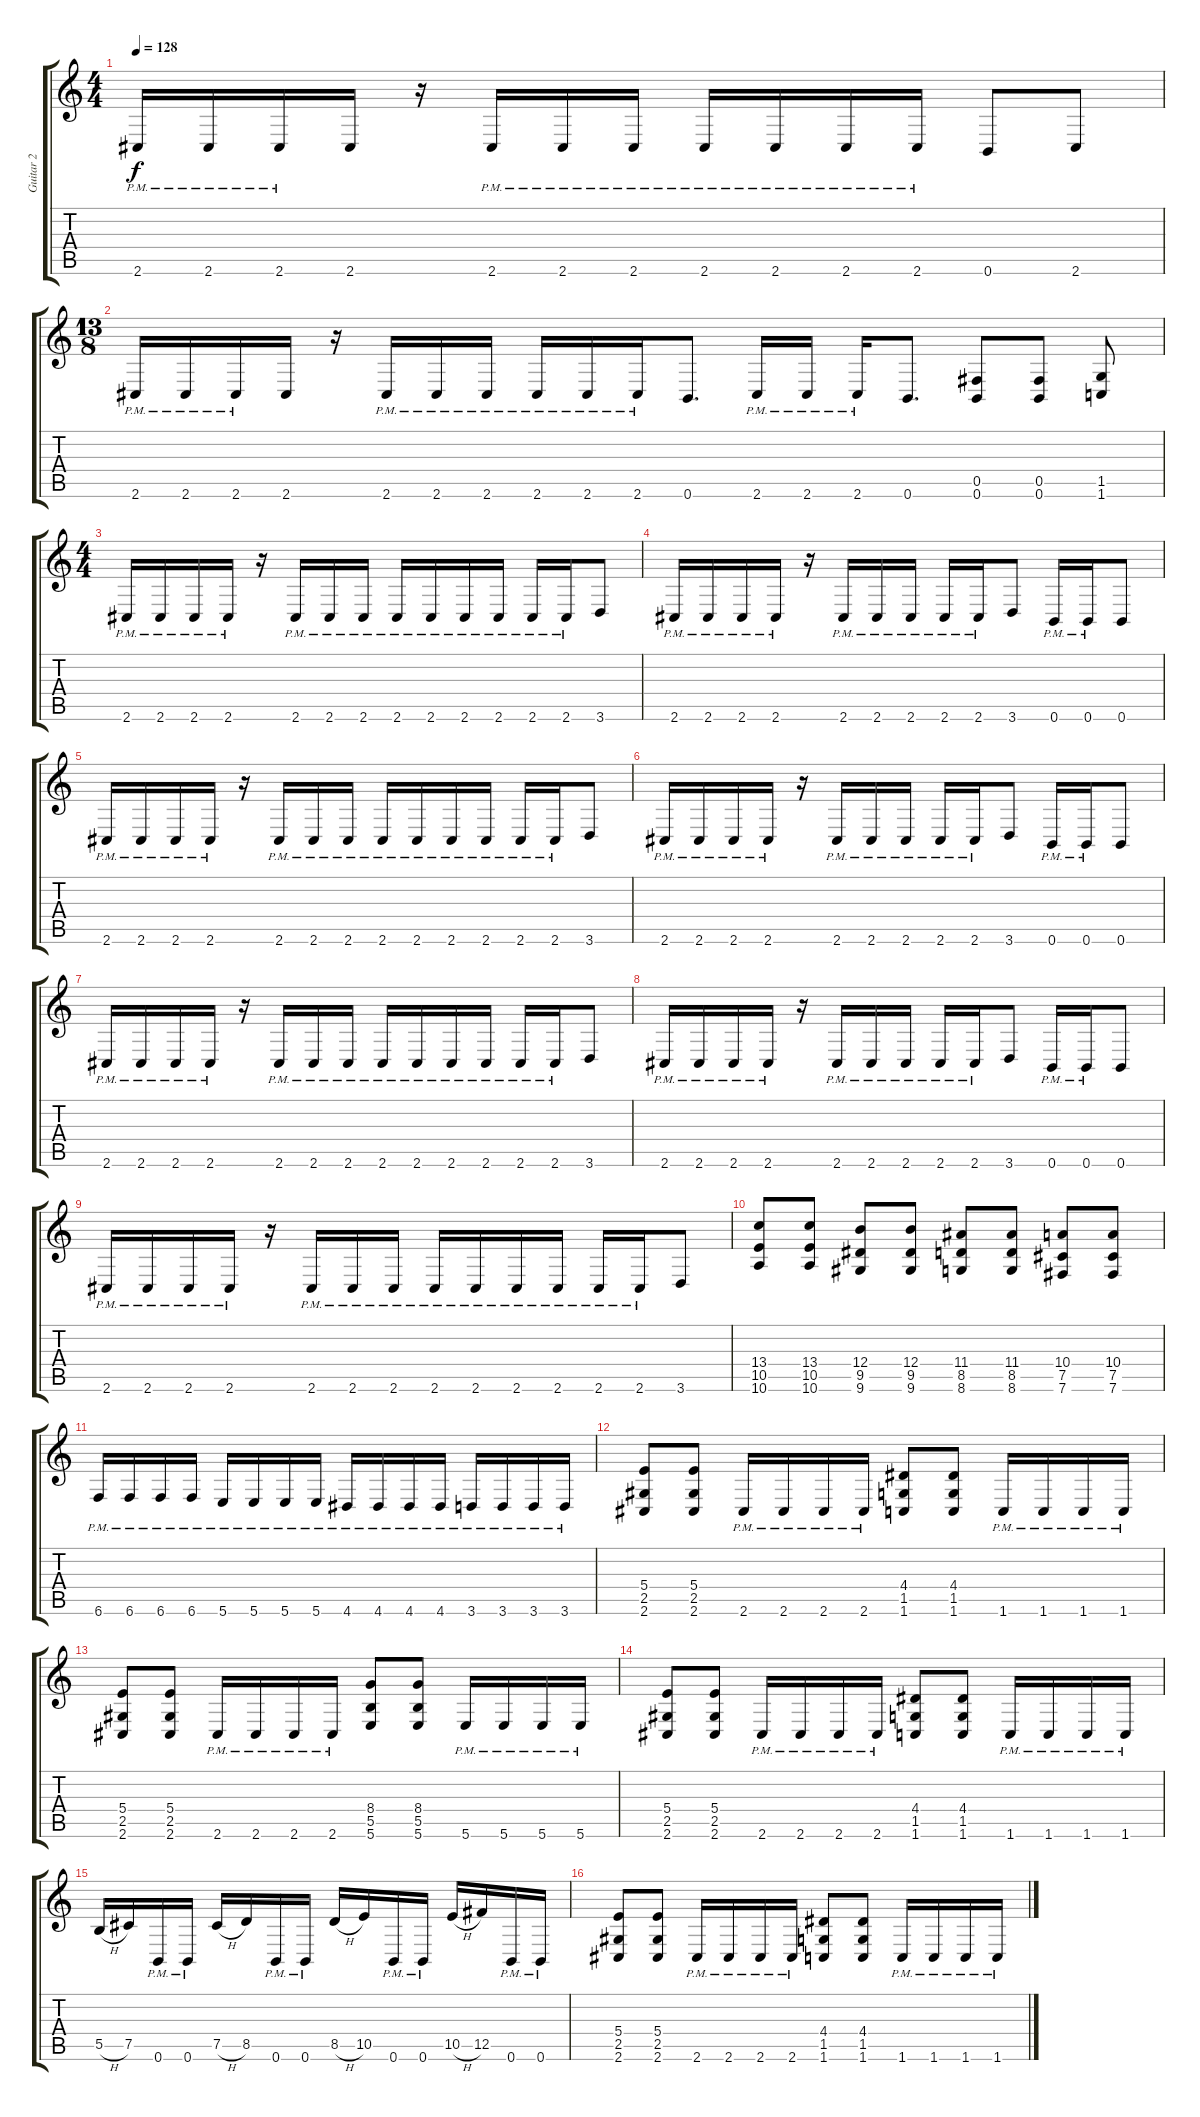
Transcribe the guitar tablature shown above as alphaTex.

\track ("Guitar 2" "Guitar 2") {instrument distortionguitar}
\staff {score tabs}
\tuning (Db4 Ab3 E3 B2 Gb2 B1) {hide}
\ts (4 4)
\tempo 128
\clef g2
\ks c
2.6{pm}.16{dy f} 2.6{pm}.16 2.6{pm}.16 2.6.16 r.16 2.6{pm}.16 2.6{pm}.16 2.6{pm}.16 2.6{pm}.16 2.6{pm}.16 2.6{pm}.16 2.6{pm}.16 0.6.8 2.6.8 |
\ts (13 8)
2.6{pm}.16 2.6{pm}.16 2.6{pm}.16 2.6.16 r.16 2.6{pm}.16 2.6{pm}.16 2.6{pm}.16 2.6{pm}.16 2.6{pm}.16 2.6{pm}.16 0.6.8{d} 2.6{pm}.16 2.6{pm}.16 2.6{pm}.16 0.6.8{d} (0.5 0.6).8 (0.5 0.6).8 (1.5 1.6).8 |
\ts (4 4)
2.6{pm}.16 2.6{pm}.16 2.6{pm}.16 2.6{pm}.16 r.16 2.6{pm}.16 2.6{pm}.16 2.6{pm}.16 2.6{pm}.16 2.6{pm}.16 2.6{pm}.16 2.6{pm}.16 2.6{pm}.16 2.6{pm}.16 3.6.8 |
2.6{pm}.16 2.6{pm}.16 2.6{pm}.16 2.6{pm}.16 r.16 2.6{pm}.16 2.6{pm}.16 2.6{pm}.16 2.6{pm}.16 2.6{pm}.16 3.6.8 0.6{pm}.16 0.6{pm}.16 0.6.8 |
2.6{pm}.16 2.6{pm}.16 2.6{pm}.16 2.6{pm}.16 r.16 2.6{pm}.16 2.6{pm}.16 2.6{pm}.16 2.6{pm}.16 2.6{pm}.16 2.6{pm}.16 2.6{pm}.16 2.6{pm}.16 2.6{pm}.16 3.6.8 |
2.6{pm}.16 2.6{pm}.16 2.6{pm}.16 2.6{pm}.16 r.16 2.6{pm}.16 2.6{pm}.16 2.6{pm}.16 2.6{pm}.16 2.6{pm}.16 3.6.8 0.6{pm}.16 0.6{pm}.16 0.6.8 |
2.6{pm}.16 2.6{pm}.16 2.6{pm}.16 2.6{pm}.16 r.16 2.6{pm}.16 2.6{pm}.16 2.6{pm}.16 2.6{pm}.16 2.6{pm}.16 2.6{pm}.16 2.6{pm}.16 2.6{pm}.16 2.6{pm}.16 3.6.8 |
2.6{pm}.16 2.6{pm}.16 2.6{pm}.16 2.6{pm}.16 r.16 2.6{pm}.16 2.6{pm}.16 2.6{pm}.16 2.6{pm}.16 2.6{pm}.16 3.6.8 0.6{pm}.16 0.6{pm}.16 0.6.8 |
2.6{pm}.16 2.6{pm}.16 2.6{pm}.16 2.6{pm}.16 r.16 2.6{pm}.16 2.6{pm}.16 2.6{pm}.16 2.6{pm}.16 2.6{pm}.16 2.6{pm}.16 2.6{pm}.16 2.6{pm}.16 2.6{pm}.16 3.6.8 |
(13.4 10.5 10.6).8 (13.4 10.5 10.6).8 (12.4 9.5 9.6).8 (12.4 9.5 9.6).8 (11.4 8.5 8.6).8 (11.4 8.5 8.6).8 (10.4 7.5 7.6).8 (10.4 7.5 7.6).8 |
6.6{pm}.16 6.6{pm}.16 6.6{pm}.16 6.6{pm}.16 5.6{pm}.16 5.6{pm}.16 5.6{pm}.16 5.6{pm}.16 4.6{pm}.16 4.6{pm}.16 4.6{pm}.16 4.6{pm}.16 3.6{pm}.16 3.6{pm}.16 3.6{pm}.16 3.6{pm}.16 |
(5.4 2.5 2.6).8 (5.4 2.5 2.6).8 2.6{pm}.16 2.6{pm}.16 2.6{pm}.16 2.6{pm}.16 (4.4 1.5 1.6).8 (4.4 1.5 1.6).8 1.6{pm}.16 1.6{pm}.16 1.6{pm}.16 1.6{pm}.16 |
(5.4 2.5 2.6).8 (5.4 2.5 2.6).8 2.6{pm}.16 2.6{pm}.16 2.6{pm}.16 2.6{pm}.16 (8.4 5.5 5.6).8 (8.4 5.5 5.6).8 5.6{pm}.16 5.6{pm}.16 5.6{pm}.16 5.6{pm}.16 |
(5.4 2.5 2.6).8 (5.4 2.5 2.6).8 2.6{pm}.16 2.6{pm}.16 2.6{pm}.16 2.6{pm}.16 (4.4 1.5 1.6).8 (4.4 1.5 1.6).8 1.6{pm}.16 1.6{pm}.16 1.6{pm}.16 1.6{pm}.16 |
5.5{h}.16 7.5.16 0.6{pm}.16 0.6{pm}.16 7.5{h}.16 8.5.16 0.6{pm}.16 0.6{pm}.16 8.5{h}.16 10.5.16 0.6{pm}.16 0.6{pm}.16 10.5{h}.16 12.5.16 0.6{pm}.16 0.6{pm}.16 |
(5.4 2.5 2.6).8 (5.4 2.5 2.6).8 2.6{pm}.16 2.6{pm}.16 2.6{pm}.16 2.6{pm}.16 (4.4 1.5 1.6).8 (4.4 1.5 1.6).8 1.6{pm}.16 1.6{pm}.16 1.6{pm}.16 1.6{pm}.16
